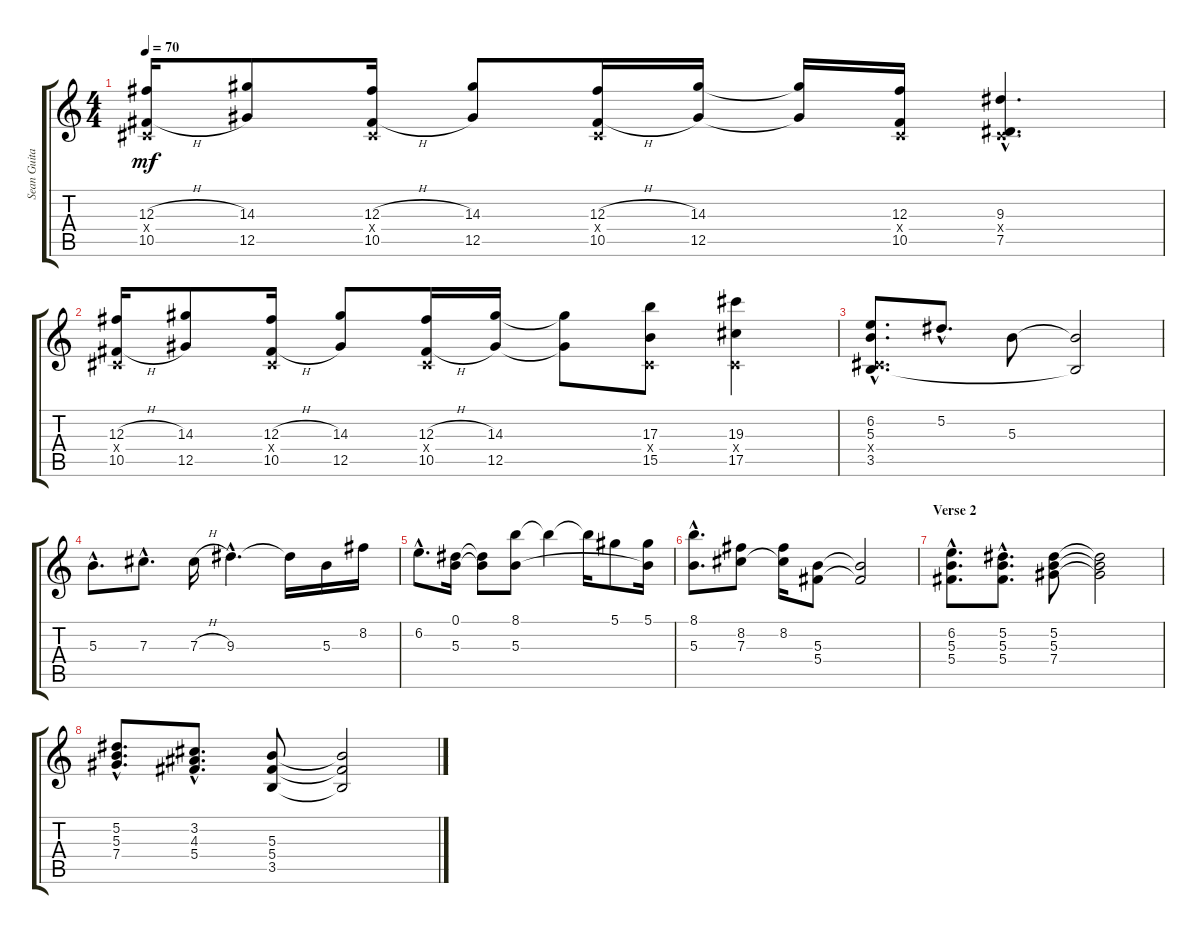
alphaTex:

\track ("Sean Guitar" "Sean Guita") {instrument distortionguitar}
\staff {score tabs}
\tuning (Eb4 Bb3 Gb3 Db3 Ab2 Eb2) {hide}
\ts (4 4)
\tempo 70
\clef g2
\ks c
(12.3{h} 0.4{x} 10.5{h}).16{dy mf} (14.3 12.5).8 (12.3{h} 0.4{x} 10.5{h}).16 (14.3 12.5).8 (12.3{h} 0.4{x} 10.5{h}).16 (14.3 12.5).16 (14.3{t} 12.5{t}).16 (12.3 0.4{x} 10.5).16 (9.3{hac} 0.4{hac x} 7.5{hac}).4{d} |
(12.3{h} 0.4{x} 10.5{h}).16 (14.3 12.5).8 (12.3{h} 0.4{x} 10.5{h}).16 (14.3 12.5).8 (12.3{h} 0.4{x} 10.5{h}).16 (14.3 12.5).16 (14.3{t} 12.5{t}).8 (17.3 0.4{x} 15.5).8 (19.3 0.4{x} 17.5).4 |
(6.2{hac} 5.3{hac} 0.4{hac x} 3.5{hac}).8{d volume 13} 5.2{hac}.8{d} 5.3.8 (5.3{t} 3.5{t}).2 |
5.3{hac}.8{d} 7.3{hac}.8{d} 7.3{h}.16 9.3{hac}.4{d} 9.3{t}.16 5.3.16 8.2.16 |
6.2{hac}.8{d} (0.1 5.3).16 (0.1{t} 5.3{t}).8 (8.1 5.3).8 8.1{t}.4 8.1{t}.16 5.1.8 (5.1 5.3{t}).16 |
(8.1{hac} 5.3{hac}).8{d} (8.2 7.3).8 (8.2 7.3{t}).16 (5.3 5.4).8 (5.3{t} 5.4{t}).2 |
\section ("" "Verse 2")
(6.2{hac} 5.3{hac} 5.4{hac}).8{d volume 8} (5.2{hac} 5.3{hac} 5.4{hac}).8{d} (5.2 5.3 7.4).8 (5.2{t} 5.3{t} 7.4{t}).2 |
(5.2{hac} 5.3{hac} 7.4{hac}).8{d} (3.2{hac} 4.3{hac} 5.4{hac}).8{d} (5.3 5.4 3.5).8 (5.3{t} 5.4{t} 3.5{t}).2
